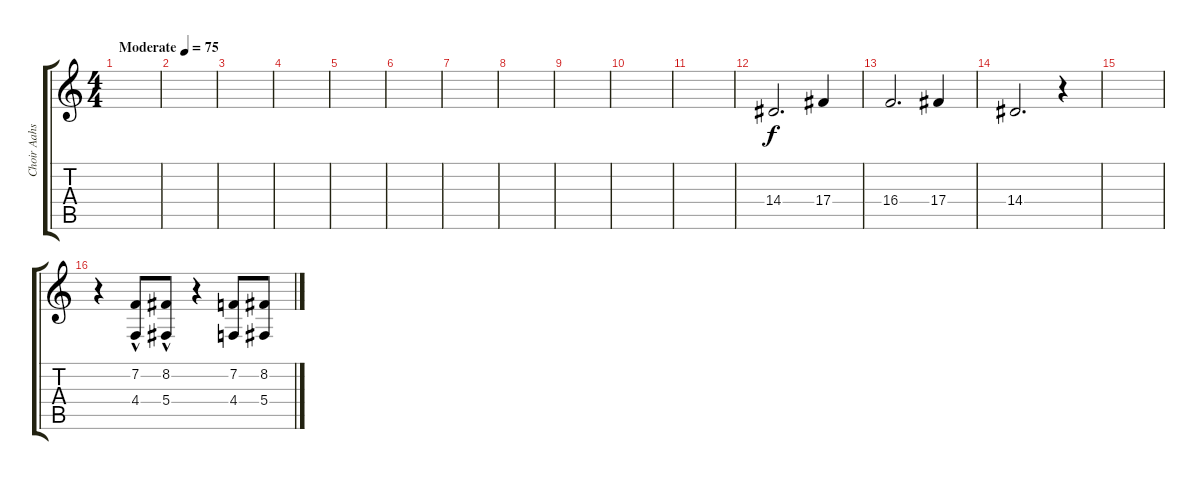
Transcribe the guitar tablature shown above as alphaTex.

\track ("Choir Aahs" "Choir Aahs") {instrument choiraahs}
\staff {score tabs}
\tuning (Eb4 Bb3 Gb3 Db3 Ab2 Eb2) {hide}
\ts (4 4)
\tempo (75 "Moderate")
\clef g2
\ks c
|
|
|
|
|
|
|
|
|
|
|
14.4.2{d} 17.4.4 |
16.4.2{d} 17.4.4 |
14.4.2{d} r.4 |
|
r.4 (7.2 4.4{hac}).8 (8.2 5.4{hac}).8 r.4 (7.2 4.4).8 (8.2 5.4).8
